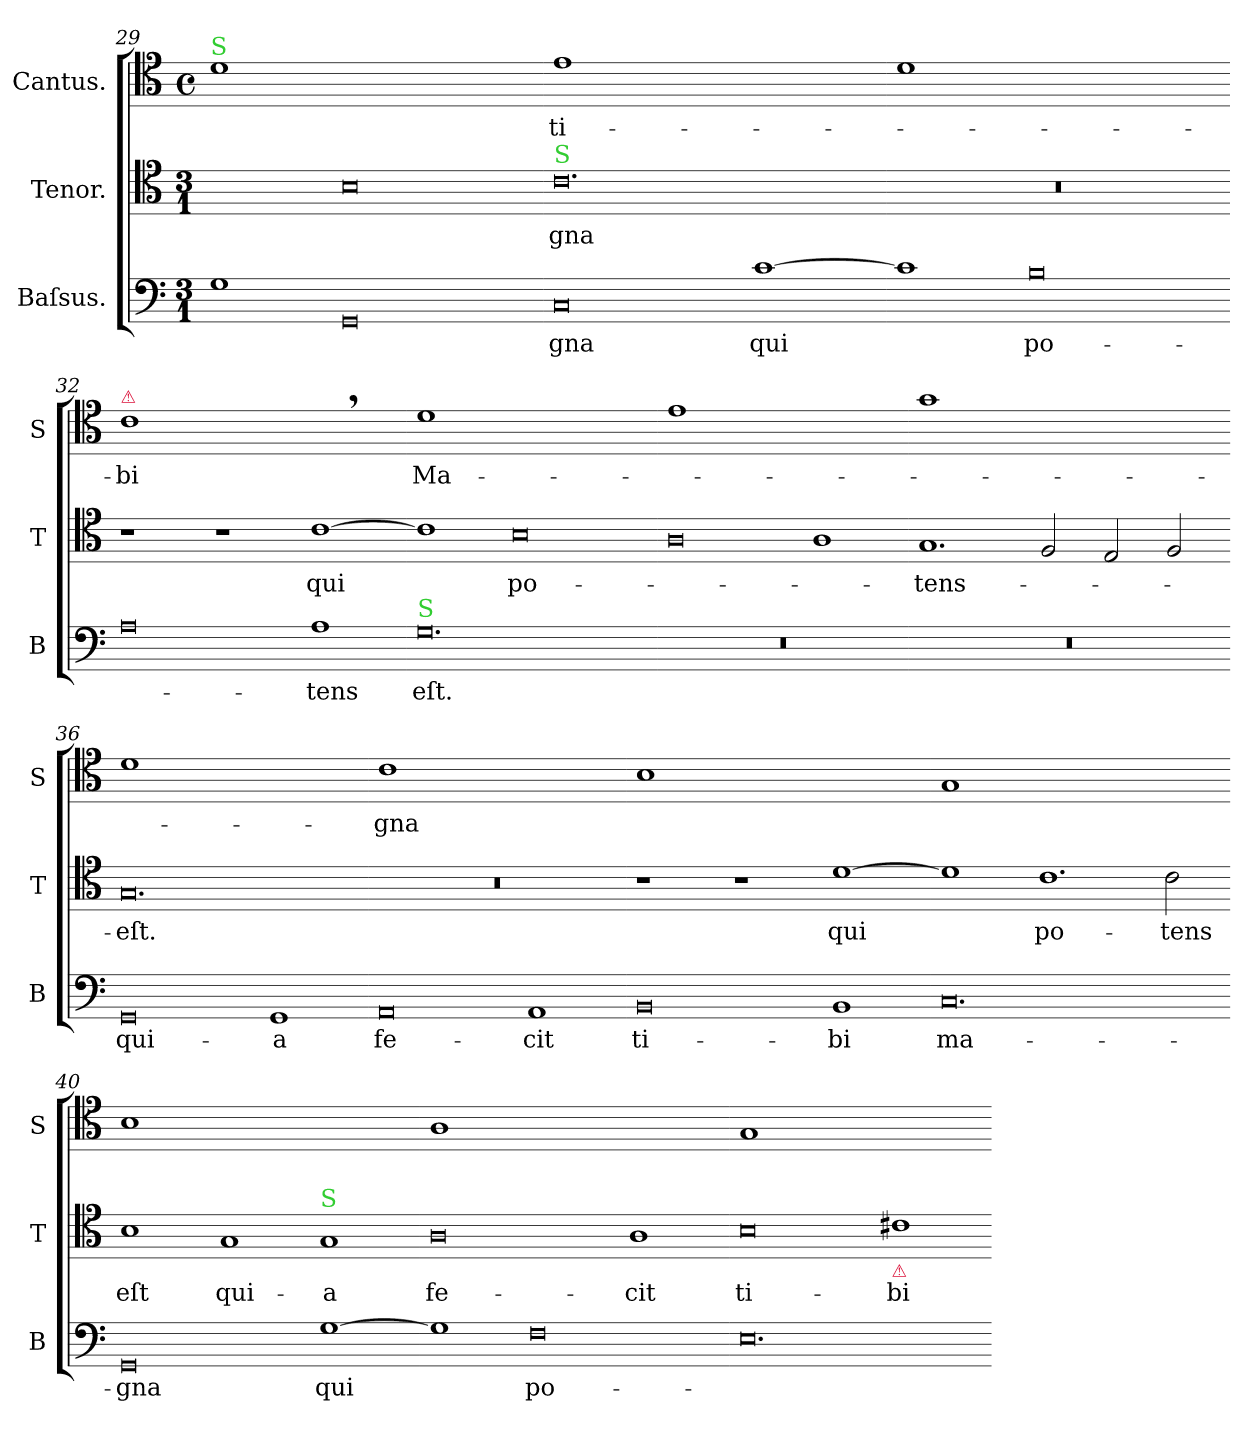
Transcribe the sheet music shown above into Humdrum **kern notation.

**kern	**text	**kern	**text	**kern	**text
*part3	*part3	*part2	*part2	*part1	*part1
*staff3	*staff3	*staff2	*staff2	*staff1	*staff1
*I"Baſsus.	*	*I"Tenor.	*	*I"Cantus.	*
*I'B	*	*I'T	*	*I'S	*
*clefF4	*	*clefC4	*	*clefC4	*
*k[]	*	*k[]	*	*k[]	*
*M3/1	*	*M3/1	*	*M3/1	*
*	*	*	*	*met(c)	*
=29	=29	=29	=29	=29	=29
!	!	!	!	!LO:TX:a:color=limegreen:t=S	!
!	!	!	!	!LO:N:vis=1	!
1G	.	1ryy	.	0.d	.
0GG	.	0B	.	.	.
=30-	=30-	=30-	=30-	=30-	=30-
!	!	!LO:TX:a:color=limegreen:t=S	!	!	!
!	!	!	!	!LO:N:vis=1	!
0C	-gna	0.c	-gna	0.e	ti-
[1c	qui	.	.	.	.
=31-	=31-	=31-	=31-	=31-	=31-
!	!	!	!	!LO:N:vis=1	!
1c]	.	1%3r	.	0.d	.
0B	po-	.	.	.	.
=32-	=32-	=32-	=32-	=32-	=32-
!	!	!	!	!LO:TX:a:color=crimson:t=⚠	!
!	!	!	!	!LO:N:vis=1	!
0A	.	1r	.	0.c,<	-bi
.	.	1r	.	.	.
1A	-tens	[1c	qui	.	.
=33-	=33-	=33-	=33-	=33-	=33-
!LO:TX:a:color=limegreen:t=S	!	!	!	!	!
!	!	!	!	!LO:N:vis=1	!
0.G	eſt.	1c]	.	0.d	Ma-
.	.	0B	po-	.	.
=34-	=34-	=34-	=34-	=34-	=34-
!	!	!	!	!LO:N:vis=1	!
0.r	.	0A	.	0.e	.
.	.	1A	.	.	.
=35-	=35-	=35-	=35-	=35-	=35-
!	!	!	!	!LO:N:vis=1	!
0.r	.	1.G	-tens-	0.g	.
.	.	2F/	.	.	.
.	.	2E/	.	.	.
.	.	2F/	.	.	.
=36-	=36-	=36-	=36-	=36-	=36-
!	!	!	!	!LO:N:vis=1	!
0GG	qui-	0.G	-eſt.	0.d	.
1GG	-a	.	.	.	.
=37-	=37-	=37-	=37-	=37-	=37-
!	!	!	!	!LO:N:vis=1	!
0AA	fe-	1%3r	.	0.c	gna
1AA	-cit	.	.	.	.
=38-	=38-	=38-	=38-	=38-	=38-
!	!	!	!	!LO:N:vis=1	!
0BB	ti-	1r	.	0.B	.
.	.	1r	.	.	.
1BB	-bi	[1d	qui	.	.
=39-	=39-	=39-	=39-	=39-	=39-
!	!	!	!	!LO:N:vis=1	!
0.C	ma-	1d]	.	0.G	.
.	.	1.c	po-	.	.
.	.	2c\	-tens	.	.
=40-	=40-	=40-	=40-	=40-	=40-
!	!	!	!	!LO:N:vis=1	!
0GG	-gna	1B	eſt	0.B	.
.	.	1G	qui-	.	.
!	!	!LO:TX:a:color=limegreen:t=S	!	!	!
[1G	qui	1G	-a	.	.
=41-	=41-	=41-	=41-	=41-	=41-
!	!	!	!	!LO:N:vis=1	!
1G]	.	0A	fe-	0.A	.
0F	po-	.	.	.	.
.	.	1A	-cit	.	.
=42-	=42-	=42-	=42-	=42-	=42-
!	!	!	!	!LO:N:vis=1	!
0.E	.	0B	ti-	0.G	.
!	!	!LO:TX:b:color=crimson:t=⚠	!	!	!
.	.	1c#X	-bi	.	.
=-	=-	=-	=-	=-	=-
*-	*-	*-	*-	*-	*-
